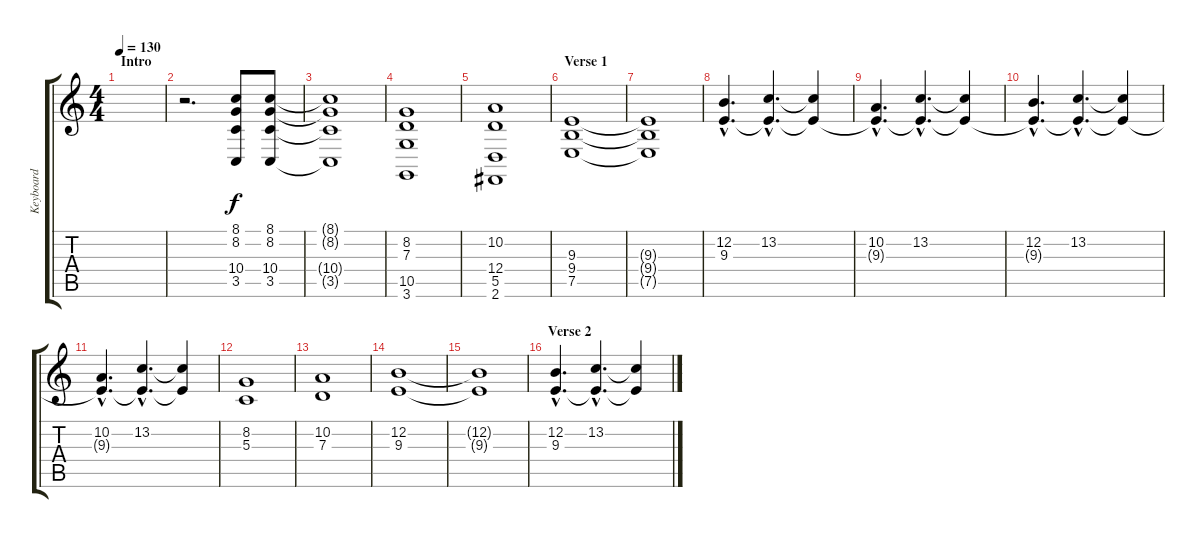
\track ("Keyboard" "Keyboard") {instrument stringensemble1}
\staff {score tabs}
\tuning (E4 B3 G3 D3 A2 E2) {hide}
\ts (4 4)
\section ("" "Intro")
\tempo 130
\clef g2
\ks c
|
r.2{d} (8.1 8.2 10.4 3.5).8 (8.1 8.2 10.4 3.5).8 |
(8.1{t} 8.2{t} 10.4{t} 3.5{t}).1 |
(8.2 7.3 10.5 3.6).1 |
(10.2 12.4 5.5 2.6).1 |
\section ("" "Verse 1")
(9.3 9.4 7.5).1 |
(9.3{t} 9.4{t} 7.5{t}).1 |
(12.2{hac} 9.3{hac}).4{d} (13.2{hac} 9.3{hac t}).4{d} (13.2{t} 9.3{t}).4 |
(10.2{hac} 9.3{hac t}).4{d} (13.2{hac} 9.3{hac t}).4{d} (13.2{t} 9.3{t}).4 |
(12.2{hac} 9.3{hac t}).4{d} (13.2{hac} 9.3{hac t}).4{d} (13.2{t} 9.3{t}).4 |
(10.2{hac} 9.3{hac t}).4{d} (13.2{hac} 9.3{hac t}).4{d} (13.2{t} 9.3{t}).4 |
(8.2 5.3).1 |
(10.2 7.3).1 |
(12.2 9.3).1 |
(12.2{t} 9.3{t}).1 |
\section ("" "Verse 2")
(12.2{hac} 9.3{hac}).4{d} (13.2{hac} 9.3{hac t}).4{d} (13.2{t} 9.3{t}).4
